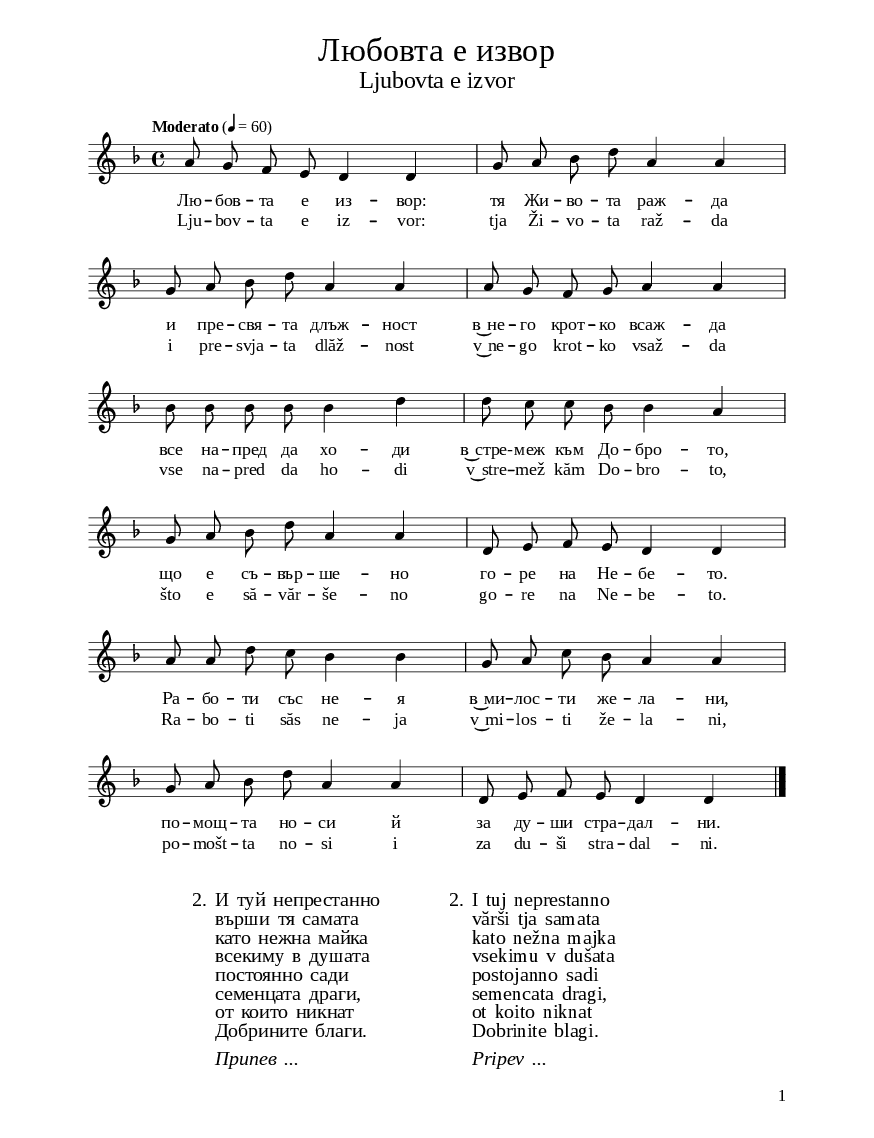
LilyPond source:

\version "2.24.2"

% include paper part and global functions
\include "include/globals.ily"

\bookpart {
  \label #'ref026
  \tocItem \markup "Любовта е извор – Ljubovta e izvor"
  \include "include/bookpart-paper.ily"
  \score {
    \include "include/score-layout.ily"

    \new Voice \absolute {
      \clef treble
      \key d \minor
      \time 4/4
      \tempoFunc "Moderato" 4 "60"
      \autoBeamOff
      a'8 g'8 f'8 e'8 d'4 d'4|g'8 a'8 bes'8 d''8 a'4 a'4 | \break
      g'8 a'8 bes'8 d''8 a'4 a'4 | a'8 g'8 f'8 g'8 a'4 a'4| \break
      bes'8 bes'8 bes'8 bes'8 bes'4 d''4 | d''8 c''8 c''8 bes'8 bes'4 a'4 | \break
      g'8 a'8 bes'8 d''8 a'4 a'4 | d'8 e'8 f'8 e'8 d'4 d'4 | \break
      a'8 a'8 d''8 c''8 bes'4 bes'4 | g'8 a'8 c''8 bes'8 a'4 a'4| \break
      g'8 a'8 bes'8 d''8 a'4 a'4 | d'8 e'8 f'8 e'8 d'4 d'4 | \bar "|." \break
    }

    \addlyrics {
      Лю -- бов -- та е из -- вор: тя Жи -- во -- та раж -- да
      и пре -- свя -- та длъж -- ност в~не -- го крот -- ко всаж -- да
      все на -- пред да хо -- ди "в~стре-" -- меж към До -- бро -- то,
      що е съ -- вър -- ше -- но го -- ре на Не -- бе -- то.
      Ра -- бо -- ти със не -- я в~ми -- лос -- ти же -- ла -- ни,
      по -- мощ -- та но -- си й за ду -- ши стра -- дал -- ни.
    }

    \addlyrics {
      Lju -- bov -- ta e iz -- vor: tja Ži -- vo -- ta raž -- da
      i pre -- svja -- ta dlăž -- nost v~ne -- go krot -- ko vsaž -- da
      vse na -- pred da ho -- di v~stre -- mež kăm Do -- bro -- to,
      što e să -- văr -- še -- no go -- re na Ne -- be -- to.
      Ra -- bo -- ti săs ne -- ja v~mi -- los -- ti že -- la -- ni,
      po -- mošt -- ta no -- si i za du -- ši stra -- dal -- ni.
    }

    \header {
      title = \titleFunc "Любовта е извор" "Ljubovta e izvor"
    }

    \midi{}

  } % score

  \markup \fontsize #+1.9 {
    \hspace #10
    \override #'(baseline-skip . 1.8)
    \column {

      \line { 2. И туй непрестанно  }
      \line {   "   " върши тя самата }
      \line {   "   " като нежна майка }
      \line {   "   " всекиму в душата  }
      \line {   "   " постоянно сади}
      \line {   "   " семенцата драги,}
      \line {   "   " от които никнат}
      \line {   "   " Добрините благи.}
     \vspace #0.3
      \line { "   " \italic {Припев ...} }


    }

    \hspace #6
    \override #'(baseline-skip . 1.8)
    \column {

      \line { 2. I tuj neprestanno  }
      \line {   "   " vărši tja samata }
      \line {   "   " kato nežna majka }
      \line {   "   " vsekimu v dušata  }
      \line {   "   " postojanno sadi}
      \line {   "   " semencata dragi,}
      \line {   "   " ot koito niknat}
      \line {   "   " Dobrinite blagi.}
     \vspace #0.3
      \line { "   " \italic {Pripev ...} }


    } %column
  } % markup

  \pageBreak
  \markup \fontsize #+1.9 {
    \hspace #10
    \override #'(baseline-skip . 1.8)
    \column {
      \line { 3. Таз велика тайна }
      \line {   "   " кой добре разбира, }
      \line {   "   " свойта душа мила }
      \line {   "   " сутрина разкрива, }
      \line {   "   " както кринът бели}
      \line {   "   "на роса небесна}
      \line {   "   "и на слънчевата}
      \line {   "   "светлина чудесна.}
     \vspace #0.3
      \line { "   " \italic {Припев ...} }
     \vspace #0.3
      \line { 4. Слънцето, което }
      \line {   "   " оживотворява, }
      \line {   "   " овреме човека}
      \line {   "   " топло озарява, }
      \line {   "   "буди и възраства}
      \line {   "   "в него семенцата}
      \line {   "   "и му пълни тайно}
      \line {   "   "с Добрини душата.}
     \vspace #0.3
      \line { "   " \italic {Припев ...} }
     \vspace #0.3
      \line { 5. Плодове тъй сладки, }
      \line {   "   " в Любовта узрели, }
      \line {   "   "най-блажен ще бъде}
      \line {   "   "тоз, който ви вкуси.}
      \line {   "   "В жилища небесни}
      \line {   "   "вечно ще живее,}
      \line {   "   "пред престола Божи}
      \line {   "   "песни ще да пее.}
     \vspace #0.3
      \line { "   " \italic {Припев ...} }
    }

    \hspace #6
    \override #'(baseline-skip . 1.8)
    \column {
      \line { 3. Taz velika tajna }
      \line {   "   " koj dobre razbira, }
      \line {   "   " svojta duša mila }
      \line {   "   " sutrina razkriva, }
      \line {   "   " kakto krinăt beli}
      \line {   "   "na rosa nebesna}
      \line {   "   "i na slănčevata}
      \line {   "   "svetlina čudesna.}
     \vspace #0.3
      \line { "   " \italic {Pripev ...} }
     \vspace #0.3
      \line { 4. Slănceto, koeto }
      \line {   "   " oživotvorjava, }
      \line {   "   " ovreme čoveka}
      \line {   "   " toplo ozarjava, }
      \line {   "   "budi i văzrastva}
      \line {   "   "v nego semencata}
      \line {   "   "i mu pălni tajno}
      \line {   "   "s Dobrini dušata.}
     \vspace #0.3
      \line { "   " \italic {Pripev ...} }
     \vspace #0.3
      \line { 5. Plodove tăj sladki, }
      \line {   "   " v Ljubovta uzreli, }
      \line {   "   "naj-blažen šte băde}
      \line {   "   "toz, kojto vi vkusi.}
      \line {   "   "V žilišta nebesni}
      \line {   "   "večno šte živee,}
      \line {   "   "pred prestola Boži}
      \line {   "   "pesni šte da pee.}
     \vspace #0.3
      \line { "   " \italic {Pripev ...} }
    } %column

  } % markup

  \markup \empty-two

  % include foreign translation(s) of the song
  \version "2.24.2"

\markup \fill-line { \fontsize #deTitleFontSize "Die Liebe ist eine Quelle" }


\markup \fontsize #+1.5 {
  
  
  \vspace #0.6
  \override #'(baseline-skip . 1.8)

  \column {

    \line {   1. Die Liebe ist eine Quelle, }
    \line {   "   "sie gebiert das Leben}

    \line {   "   "und eine allheilige Pflicht }
       \line {   "   " sät sie in ihm sanft: }

    \line {   "   " auf dass es immer voranschreitet }

    \line {   "   "im Streben nach dem Guten,}

    \line {   "   "das vollkommen ist oben im Himmel.}




    \line { " " }
    \line { "   " \italic { Refrain:}  }


    \line {   "   "Arbeite mit ihr, }

    \line {   "   "in der gewünschten Barmherzigkeit,}

    \line {   "   "und bringe ihre Hilfe}

    \line {   "   "für die leidenden Seelen.}

    \line { " " }

    \line {   2. Dies vollbringt sie selbst unaufhörlich}

    \line {   "   "wie eine zärtliche Mutter}

    \line {   "   "in jedermanns Seele – sie sät immerdar}

    \line {   "   "die lieben Samenkörnchen, aus denen}

    \line {   "   " die gütigen Wohltaten sprießen.}

    \line { " " }
    \line { "   " \italic { Refrain ...}  }


  }
\hspace #1

  \override #'(baseline-skip . 1.8)


  \column {

    \line {   3. Dieses große Geheimnis,  }
    
    \line {   "   " wer es gut versteht,}

    \line {   "   "öffnet seine liebe Seele am Morgen,}

    \line {   "   "wie die weiße Lilie im himmlischen Tau }

    \line {   "   " und im wunderbaren Sonnenlicht.}
    \line { " " }
    \line { "   " \italic { Refrain ...}  }
    \line { " " }

    \line {   4. Die Sonne, die den Menschen }

    \line {   "   "       zur rechten Zeit belebt,}

    \line {   "   " scheint warm, erweckt und lässt gedeihen}

    \line {   "   " in ihm die Samenkörnchen und füllt }

    \line {   "   "  geheimnisvoll  mit Tugenden seine Seele.}

    \line { " " }
    \line { "   " \italic { Refrain ...}  }

    \line { " " }



    \line {   5. Die so süßen Früchte, in der Liebe gereift: }

    \line {   "   "Am seligsten wird der sein, der sie kostet.}



    \line {   "   "In himmlischen Wohnstätten}

    \line {   "   "wird er ewig leben, vor dem Thron Gottes}

    \line {   "   "wird er Lieder singen. }


    \line { "   " \italic { Refrain ...}  }



  }
}




} % bookpart


%{
convert-ly (GNU LilyPond) 2.24.2  convert-ly: Processing `'...
Applying conversion:     The document has not been changed.
%}
